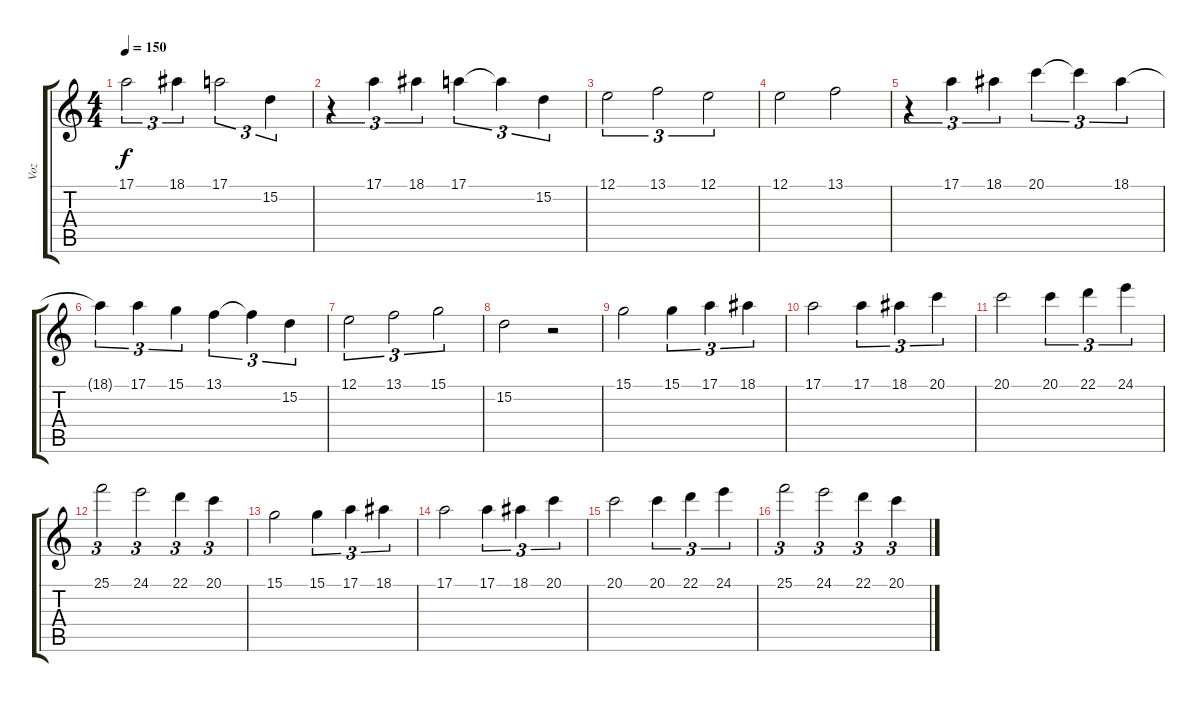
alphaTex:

\track ("Voz" "Voz") {instrument pad4choir}
\staff {score tabs}
\tuning (E4 B3 G3 D3 A2 E2) {hide}
\ts (4 4)
\tempo 150
\clef g2
\ks c
17.1.2{tu (3 2) dy f} 18.1.4{tu (3 2)} 17.1.2{tu (3 2)} 15.2.4{tu (3 2)} |
r.4{tu (3 2)} 17.1.4{tu (3 2)} 18.1.4{tu (3 2)} 17.1.4{tu (3 2)} 17.1{t}.4{tu (3 2)} 15.2.4{tu (3 2)} |
12.1.2{tu (3 2)} 13.1.2{tu (3 2)} 12.1.2{tu (3 2)} |
12.1.2 13.1.2 |
r.4{tu (3 2)} 17.1.4{tu (3 2)} 18.1.4{tu (3 2)} 20.1.4{tu (3 2)} 20.1{t}.4{tu (3 2)} 18.1.4{tu (3 2)} |
18.1{t}.4{tu (3 2)} 17.1.4{tu (3 2)} 15.1.4{tu (3 2)} 13.1.4{tu (3 2)} 13.1{t}.4{tu (3 2)} 15.2.4{tu (3 2)} |
12.1.2{tu (3 2)} 13.1.2{tu (3 2)} 15.1.2{tu (3 2)} |
15.2.2 r.2 |
15.1.2 15.1.4{tu (3 2)} 17.1.4{tu (3 2)} 18.1.4{tu (3 2)} |
17.1.2 17.1.4{tu (3 2)} 18.1.4{tu (3 2)} 20.1.4{tu (3 2)} |
20.1.2 20.1.4{tu (3 2)} 22.1.4{tu (3 2)} 24.1.4{tu (3 2)} |
25.1.2{tu (3 2)} 24.1.2{tu (3 2)} 22.1.4{tu (3 2)} 20.1.4{tu (3 2)} |
15.1.2 15.1.4{tu (3 2)} 17.1.4{tu (3 2)} 18.1.4{tu (3 2)} |
17.1.2 17.1.4{tu (3 2)} 18.1.4{tu (3 2)} 20.1.4{tu (3 2)} |
20.1.2 20.1.4{tu (3 2)} 22.1.4{tu (3 2)} 24.1.4{tu (3 2)} |
25.1.2{tu (3 2)} 24.1.2{tu (3 2)} 22.1.4{tu (3 2)} 20.1.4{tu (3 2)}
